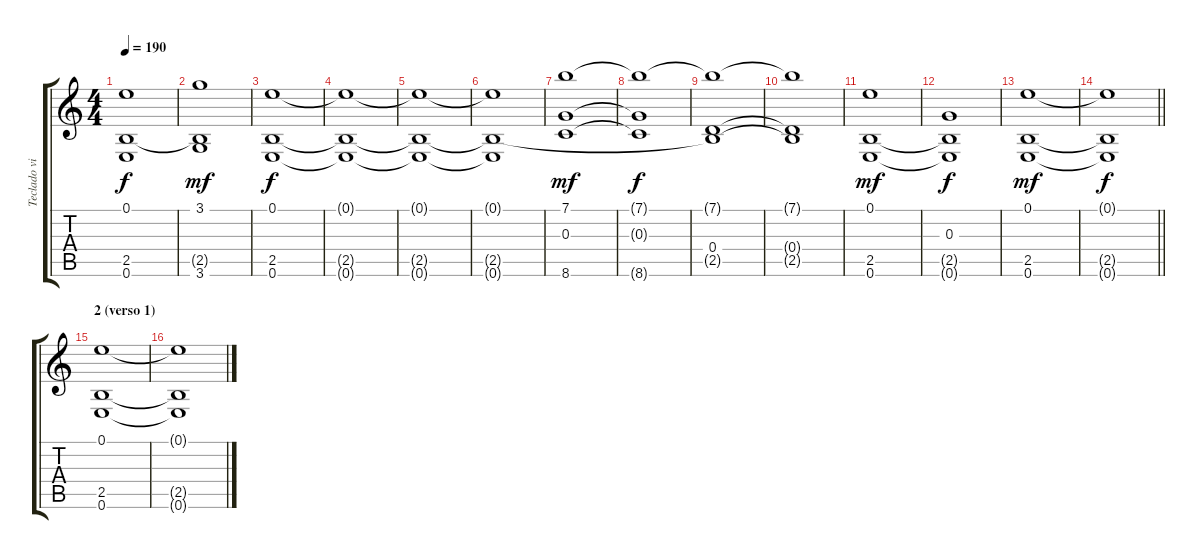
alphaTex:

\track ("Teclado viejo (?)/Cuerdas/Mandolina (FX)" "Teclado vi") {instrument acousticguitarsteel}
\staff {score tabs}
\tuning (E4 B3 G3 D3 A2 E2) {hide}
\ts (4 4)
\tempo 190
\clef g2
\ks c
(0.1{t} 2.5{t} 0.6{t}).1{dy f} |
(3.1 2.5{t} 3.6).1{dy mf} |
(0.1 2.5 0.6).1{dy f} |
(0.1{t} 2.5{t} 0.6{t}).1 |
(0.1{t} 2.5{t} 0.6{t}).1 |
(0.1{t} 2.5{t} 0.6{t}).1 |
(7.1 0.3 8.6).1{dy mf} |
(7.1{t} 0.3{t} 8.6{t}).1{dy f} |
(7.1{t} 0.4 2.5{t}).1 |
(7.1{t} 0.4{t} 2.5{t}).1 |
(0.1 2.5 0.6).1{dy mf} |
(0.3 2.5{t} 0.6{t}).1{dy f} |
(0.1 2.5 0.6).1{dy mf} |
\barLineRight lightlight
(0.1{t} 2.5{t} 0.6{t}).1{dy f} |
\section ("" "2 (verso 1)")
(0.1 2.5 0.6).1 |
(0.1{t} 2.5{t} 0.6{t}).1
